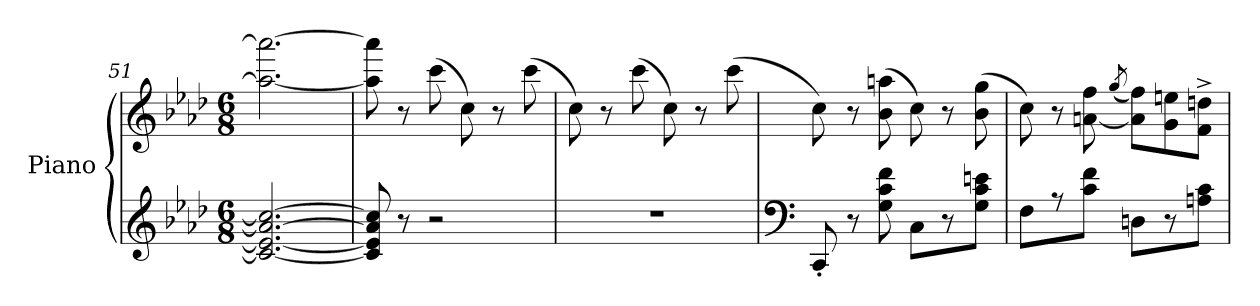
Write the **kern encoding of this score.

**kern	**kern
*part1	*part1
*staff2	*staff1
*I"Piano	*
*I'Pno.	*
*clefG2	*clefG2
*k[b-e-a-d-]	*k[b-e-a-d-]
*M6/8	*M6/8
=51	=51
2.c/_ 2.e-/_ 2.a-/_ 2.cc/_	2.aa-\_ 2.aaa-\_
=52	=52
8c/] 8e-/] 8a-/] 8cc/]	8aa-\] 8aaa-\]
8r	8r
2r	(8ccc\
.	8cc\)
.	8r
.	(8ccc\
=53	=53
2.r	8cc\)
.	8r
.	(8ccc\
.	8cc\)
.	8r
.	(8ccc\
!!LO:LB:g=z
=54	=54
*clefF4	*
8CC'/	8cc\)
8r	8r
8G\ 8c\ 8f\	(8b-\ 8aan\
8C\L	8cc\)
8r	8r
8G\ 8c\ 8en\J	(8b-\ 8gg\
=55	=55
8F\L	8cc\)
8r	8r
8c\ 8f\J	[8an\ 8ff\
.	(>8qgg/
8Dn\L	8a\] 8ff\L)
8r	8g\ 8een\
8An\ 8c\J	8f\^ 8ddn\^J
=	=
*-	*-
